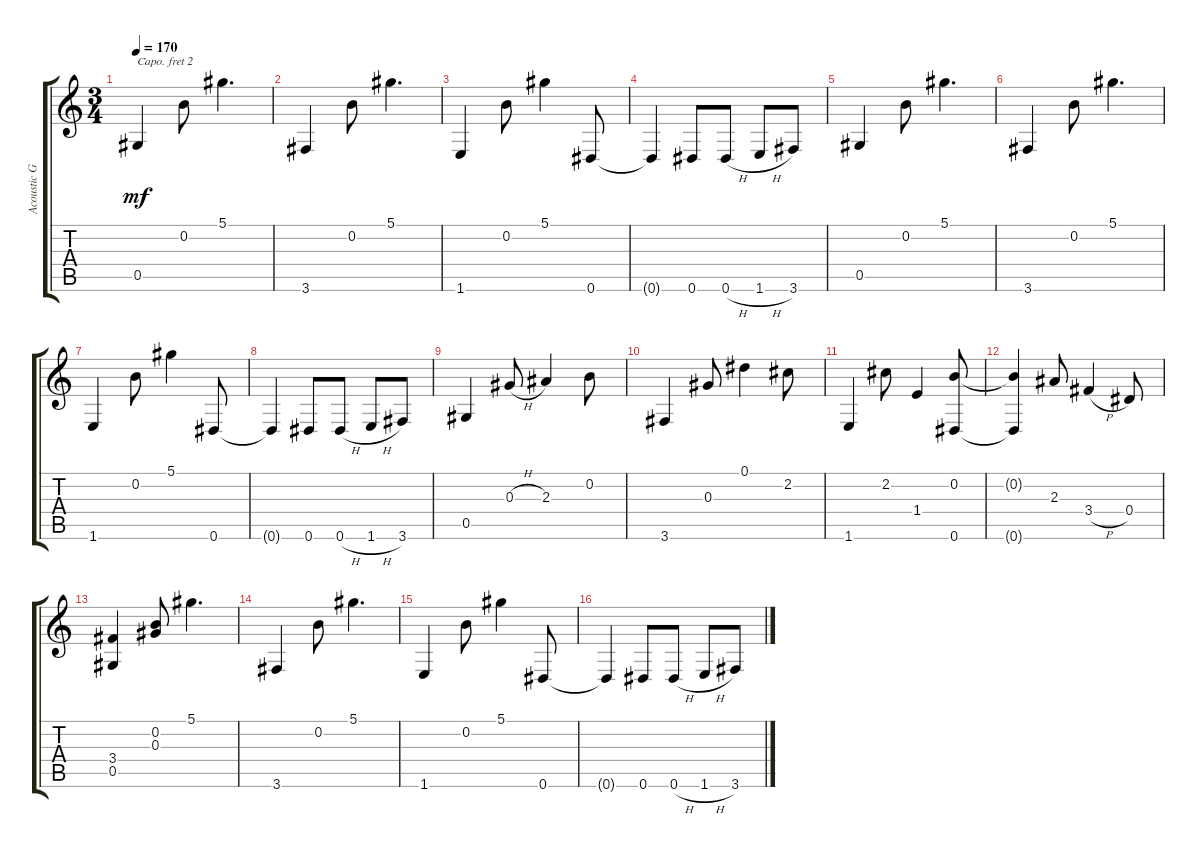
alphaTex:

\track ("Acoustic Guitar" "Acoustic G") {instrument acousticguitarsteel}
\staff {score tabs}
\capo 2
\tuning (Db4 A3 Gb3 Db3 Gb2 Db2) {hide}
\ts (3 4)
\tempo 170
\clef g2
\ks c
0.5.4{dy mf instrument acousticguitarsteel} 0.2.8 5.1.4{d} |
3.6.4 0.2.8 5.1.4{d} |
1.6.4 0.2.8 5.1.4 0.6.8 |
0.6{t}.4 0.6.8 0.6{h}.8 1.6{h}.8 3.6.8 |
0.5.4 0.2.8 5.1.4{d} |
3.6.4 0.2.8 5.1.4{d} |
1.6.4 0.2.8 5.1.4 0.6.8 |
0.6{t}.4 0.6.8 0.6{h}.8 1.6{h}.8 3.6.8 |
0.5.4 0.3{h}.8 2.3.4 0.2.8 |
3.6.4 0.3.8 0.1.4 2.2.8 |
1.6.4 2.2.8 1.4.4 (0.2 0.6).8 |
(0.2{t} 0.6{t}).4 2.3.8 3.4{h}.4 0.4.8 |
(3.4 0.5).4 (0.2 0.3).8 5.1.4{d} |
3.6.4 0.2.8 5.1.4{d} |
1.6.4 0.2.8 5.1.4 0.6.8 |
0.6{t}.4 0.6.8 0.6{h}.8 1.6{h}.8 3.6.8
